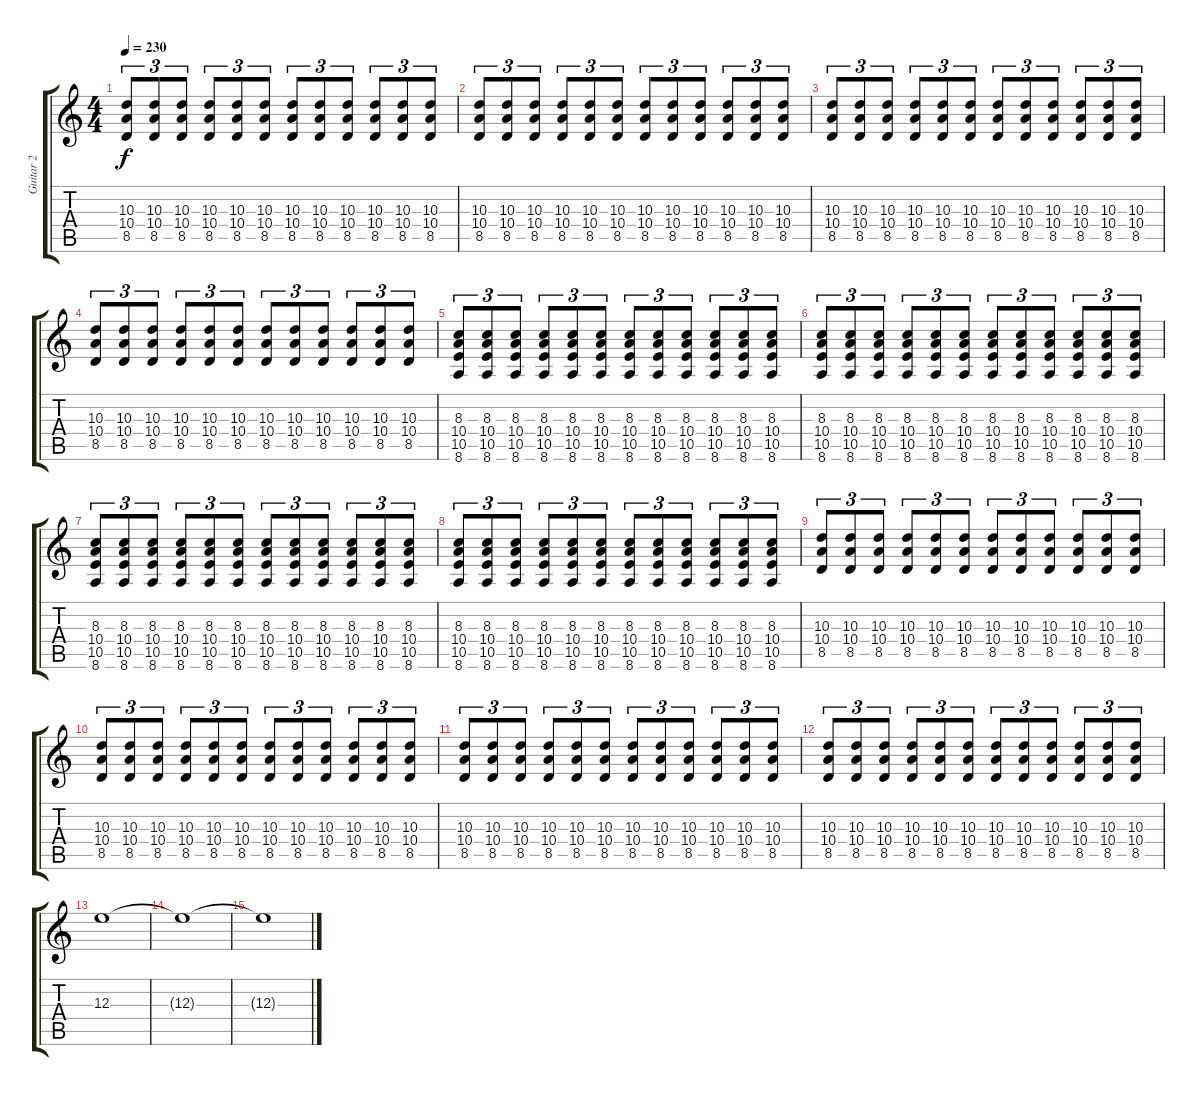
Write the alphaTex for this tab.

\track ("Guitar 2" "Guitar 2") {instrument distortionguitar}
\staff {score tabs}
\tuning (Db4 Ab3 E3 B2 Gb2 Db2) {hide}
\ts (4 4)
\tempo 230
\clef g2
\ks c
(10.3 10.4 8.5).8{tu (3 2) dy f} (10.3 10.4 8.5).8{tu (3 2)} (10.3 10.4 8.5).8{tu (3 2)} (10.3 10.4 8.5).8{tu (3 2)} (10.3 10.4 8.5).8{tu (3 2)} (10.3 10.4 8.5).8{tu (3 2)} (10.3 10.4 8.5).8{tu (3 2)} (10.3 10.4 8.5).8{tu (3 2)} (10.3 10.4 8.5).8{tu (3 2)} (10.3 10.4 8.5).8{tu (3 2)} (10.3 10.4 8.5).8{tu (3 2)} (10.3 10.4 8.5).8{tu (3 2)} |
(10.3 10.4 8.5).8{tu (3 2)} (10.3 10.4 8.5).8{tu (3 2)} (10.3 10.4 8.5).8{tu (3 2)} (10.3 10.4 8.5).8{tu (3 2)} (10.3 10.4 8.5).8{tu (3 2)} (10.3 10.4 8.5).8{tu (3 2)} (10.3 10.4 8.5).8{tu (3 2)} (10.3 10.4 8.5).8{tu (3 2)} (10.3 10.4 8.5).8{tu (3 2)} (10.3 10.4 8.5).8{tu (3 2)} (10.3 10.4 8.5).8{tu (3 2)} (10.3 10.4 8.5).8{tu (3 2)} |
(10.3 10.4 8.5).8{tu (3 2)} (10.3 10.4 8.5).8{tu (3 2)} (10.3 10.4 8.5).8{tu (3 2)} (10.3 10.4 8.5).8{tu (3 2)} (10.3 10.4 8.5).8{tu (3 2)} (10.3 10.4 8.5).8{tu (3 2)} (10.3 10.4 8.5).8{tu (3 2)} (10.3 10.4 8.5).8{tu (3 2)} (10.3 10.4 8.5).8{tu (3 2)} (10.3 10.4 8.5).8{tu (3 2)} (10.3 10.4 8.5).8{tu (3 2)} (10.3 10.4 8.5).8{tu (3 2)} |
(10.3 10.4 8.5).8{tu (3 2)} (10.3 10.4 8.5).8{tu (3 2)} (10.3 10.4 8.5).8{tu (3 2)} (10.3 10.4 8.5).8{tu (3 2)} (10.3 10.4 8.5).8{tu (3 2)} (10.3 10.4 8.5).8{tu (3 2)} (10.3 10.4 8.5).8{tu (3 2)} (10.3 10.4 8.5).8{tu (3 2)} (10.3 10.4 8.5).8{tu (3 2)} (10.3 10.4 8.5).8{tu (3 2)} (10.3 10.4 8.5).8{tu (3 2)} (10.3 10.4 8.5).8{tu (3 2)} |
(8.3 10.4 10.5 8.6).8{tu (3 2)} (8.3 10.4 10.5 8.6).8{tu (3 2)} (8.3 10.4 10.5 8.6).8{tu (3 2)} (8.3 10.4 10.5 8.6).8{tu (3 2)} (8.3 10.4 10.5 8.6).8{tu (3 2)} (8.3 10.4 10.5 8.6).8{tu (3 2)} (8.3 10.4 10.5 8.6).8{tu (3 2)} (8.3 10.4 10.5 8.6).8{tu (3 2)} (8.3 10.4 10.5 8.6).8{tu (3 2)} (8.3 10.4 10.5 8.6).8{tu (3 2)} (8.3 10.4 10.5 8.6).8{tu (3 2)} (8.3 10.4 10.5 8.6).8{tu (3 2)} |
(8.3 10.4 10.5 8.6).8{tu (3 2)} (8.3 10.4 10.5 8.6).8{tu (3 2)} (8.3 10.4 10.5 8.6).8{tu (3 2)} (8.3 10.4 10.5 8.6).8{tu (3 2)} (8.3 10.4 10.5 8.6).8{tu (3 2)} (8.3 10.4 10.5 8.6).8{tu (3 2)} (8.3 10.4 10.5 8.6).8{tu (3 2)} (8.3 10.4 10.5 8.6).8{tu (3 2)} (8.3 10.4 10.5 8.6).8{tu (3 2)} (8.3 10.4 10.5 8.6).8{tu (3 2)} (8.3 10.4 10.5 8.6).8{tu (3 2)} (8.3 10.4 10.5 8.6).8{tu (3 2)} |
(8.3 10.4 10.5 8.6).8{tu (3 2)} (8.3 10.4 10.5 8.6).8{tu (3 2)} (8.3 10.4 10.5 8.6).8{tu (3 2)} (8.3 10.4 10.5 8.6).8{tu (3 2)} (8.3 10.4 10.5 8.6).8{tu (3 2)} (8.3 10.4 10.5 8.6).8{tu (3 2)} (8.3 10.4 10.5 8.6).8{tu (3 2)} (8.3 10.4 10.5 8.6).8{tu (3 2)} (8.3 10.4 10.5 8.6).8{tu (3 2)} (8.3 10.4 10.5 8.6).8{tu (3 2)} (8.3 10.4 10.5 8.6).8{tu (3 2)} (8.3 10.4 10.5 8.6).8{tu (3 2)} |
(8.3 10.4 10.5 8.6).8{tu (3 2)} (8.3 10.4 10.5 8.6).8{tu (3 2)} (8.3 10.4 10.5 8.6).8{tu (3 2)} (8.3 10.4 10.5 8.6).8{tu (3 2)} (8.3 10.4 10.5 8.6).8{tu (3 2)} (8.3 10.4 10.5 8.6).8{tu (3 2)} (8.3 10.4 10.5 8.6).8{tu (3 2)} (8.3 10.4 10.5 8.6).8{tu (3 2)} (8.3 10.4 10.5 8.6).8{tu (3 2)} (8.3 10.4 10.5 8.6).8{tu (3 2)} (8.3 10.4 10.5 8.6).8{tu (3 2)} (8.3 10.4 10.5 8.6).8{tu (3 2)} |
(10.3 10.4 8.5).8{tu (3 2)} (10.3 10.4 8.5).8{tu (3 2)} (10.3 10.4 8.5).8{tu (3 2)} (10.3 10.4 8.5).8{tu (3 2)} (10.3 10.4 8.5).8{tu (3 2)} (10.3 10.4 8.5).8{tu (3 2)} (10.3 10.4 8.5).8{tu (3 2)} (10.3 10.4 8.5).8{tu (3 2)} (10.3 10.4 8.5).8{tu (3 2)} (10.3 10.4 8.5).8{tu (3 2)} (10.3 10.4 8.5).8{tu (3 2)} (10.3 10.4 8.5).8{tu (3 2)} |
(10.3 10.4 8.5).8{tu (3 2)} (10.3 10.4 8.5).8{tu (3 2)} (10.3 10.4 8.5).8{tu (3 2)} (10.3 10.4 8.5).8{tu (3 2)} (10.3 10.4 8.5).8{tu (3 2)} (10.3 10.4 8.5).8{tu (3 2)} (10.3 10.4 8.5).8{tu (3 2)} (10.3 10.4 8.5).8{tu (3 2)} (10.3 10.4 8.5).8{tu (3 2)} (10.3 10.4 8.5).8{tu (3 2)} (10.3 10.4 8.5).8{tu (3 2)} (10.3 10.4 8.5).8{tu (3 2)} |
(10.3 10.4 8.5).8{tu (3 2)} (10.3 10.4 8.5).8{tu (3 2)} (10.3 10.4 8.5).8{tu (3 2)} (10.3 10.4 8.5).8{tu (3 2)} (10.3 10.4 8.5).8{tu (3 2)} (10.3 10.4 8.5).8{tu (3 2)} (10.3 10.4 8.5).8{tu (3 2)} (10.3 10.4 8.5).8{tu (3 2)} (10.3 10.4 8.5).8{tu (3 2)} (10.3 10.4 8.5).8{tu (3 2)} (10.3 10.4 8.5).8{tu (3 2)} (10.3 10.4 8.5).8{tu (3 2)} |
(10.3 10.4 8.5).8{tu (3 2)} (10.3 10.4 8.5).8{tu (3 2)} (10.3 10.4 8.5).8{tu (3 2)} (10.3 10.4 8.5).8{tu (3 2)} (10.3 10.4 8.5).8{tu (3 2)} (10.3 10.4 8.5).8{tu (3 2)} (10.3 10.4 8.5).8{tu (3 2)} (10.3 10.4 8.5).8{tu (3 2)} (10.3 10.4 8.5).8{tu (3 2)} (10.3 10.4 8.5).8{tu (3 2)} (10.3 10.4 8.5).8{tu (3 2)} (10.3 10.4 8.5).8{tu (3 2)} |
12.3.1{volume 1 instrument distortionguitar} |
12.3{t}.1 |
12.3{t}.1
